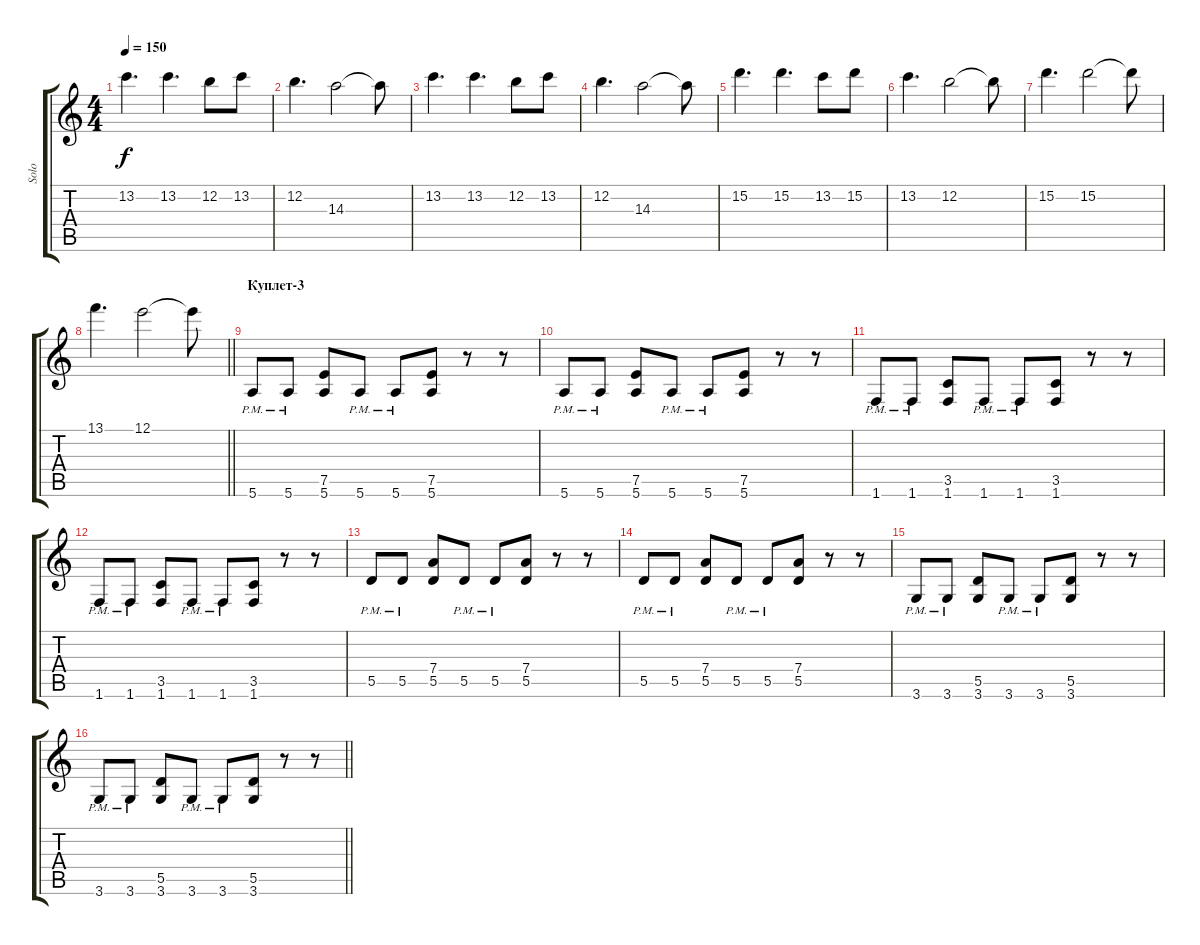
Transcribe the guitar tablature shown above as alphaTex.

\track ("Solo" "Solo") {instrument distortionguitar}
\staff {score tabs}
\tuning (E4 B3 G3 D3 A2 E2) {hide}
\ts (4 4)
\tempo 150
\clef g2
\ks c
13.2.4{d dy f} 13.2.4{d} 12.2.8 13.2.8 |
12.2.4{d} 14.3.2 14.3{t}.8 |
13.2.4{d} 13.2.4{d} 12.2.8 13.2.8 |
12.2.4{d} 14.3.2 14.3{t}.8 |
15.2.4{d} 15.2.4{d} 13.2.8 15.2.8 |
13.2.4{d} 12.2.2 12.2{t}.8 |
15.2.4{d} 15.2.2 15.2{t}.8 |
\barLineRight lightlight
13.1.4{d} 12.1.2 12.1{t}.8 |
\section ("" "Куплет-3")
5.6{pm}.8 5.6{pm}.8 (7.5 5.6).8 5.6{pm}.8 5.6{pm}.8 (7.5 5.6).8 r.8 r.8 |
5.6{pm}.8 5.6{pm}.8 (7.5 5.6).8 5.6{pm}.8 5.6{pm}.8 (7.5 5.6).8 r.8 r.8 |
1.6{pm}.8 1.6{pm}.8 (3.5 1.6).8 1.6{pm}.8 1.6{pm}.8 (3.5 1.6).8 r.8 r.8 |
1.6{pm}.8 1.6{pm}.8 (3.5 1.6).8 1.6{pm}.8 1.6{pm}.8 (3.5 1.6).8 r.8 r.8 |
5.5{pm}.8 5.5{pm}.8 (7.4 5.5).8 5.5{pm}.8 5.5{pm}.8 (7.4 5.5).8 r.8 r.8 |
5.5{pm}.8 5.5{pm}.8 (7.4 5.5).8 5.5{pm}.8 5.5{pm}.8 (7.4 5.5).8 r.8 r.8 |
3.6{pm}.8 3.6{pm}.8 (5.5 3.6).8 3.6{pm}.8 3.6{pm}.8 (5.5 3.6).8 r.8 r.8 |
\barLineRight lightlight
3.6{pm}.8 3.6{pm}.8 (5.5 3.6).8 3.6{pm}.8 3.6{pm}.8 (5.5 3.6).8 r.8 r.8
